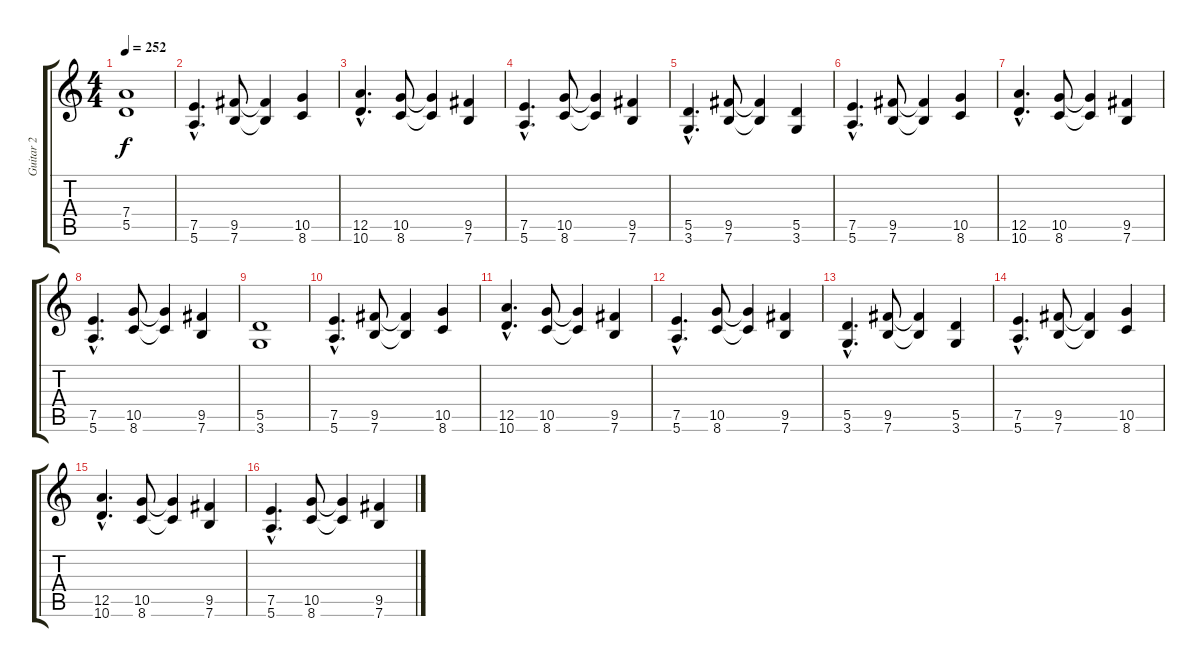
\track ("Guitar 2" "Guitar 2") {instrument distortionguitar}
\staff {score tabs}
\tuning (E4 B3 G3 D3 A2 E2) {hide}
\ts (4 4)
\tempo 252
\clef g2
\ks c
(7.4 5.5).1{dy f} |
(7.5{hac} 5.6{hac}).4{d} (9.5 7.6).8 (9.5{t} 7.6{t}).4 (10.5 8.6).4 |
(12.5{hac} 10.6{hac}).4{d} (10.5 8.6).8 (10.5{t} 8.6{t}).4 (9.5 7.6).4 |
(7.5{hac} 5.6{hac}).4{d} (10.5 8.6).8 (10.5{t} 8.6{t}).4 (9.5 7.6).4 |
(5.5{hac} 3.6{hac}).4{d} (9.5 7.6).8 (9.5{t} 7.6{t}).4 (5.5 3.6).4 |
(7.5{hac} 5.6{hac}).4{d} (9.5 7.6).8 (9.5{t} 7.6{t}).4 (10.5 8.6).4 |
(12.5{hac} 10.6{hac}).4{d} (10.5 8.6).8 (10.5{t} 8.6{t}).4 (9.5 7.6).4 |
(7.5{hac} 5.6{hac}).4{d} (10.5 8.6).8 (10.5{t} 8.6{t}).4 (9.5 7.6).4 |
(5.5 3.6).1 |
(7.5{hac} 5.6{hac}).4{d} (9.5 7.6).8 (9.5{t} 7.6{t}).4 (10.5 8.6).4 |
(12.5{hac} 10.6{hac}).4{d} (10.5 8.6).8 (10.5{t} 8.6{t}).4 (9.5 7.6).4 |
(7.5{hac} 5.6{hac}).4{d} (10.5 8.6).8 (10.5{t} 8.6{t}).4 (9.5 7.6).4 |
(5.5{hac} 3.6{hac}).4{d} (9.5 7.6).8 (9.5{t} 7.6{t}).4 (5.5 3.6).4 |
(7.5{hac} 5.6{hac}).4{d} (9.5 7.6).8 (9.5{t} 7.6{t}).4 (10.5 8.6).4 |
(12.5{hac} 10.6{hac}).4{d} (10.5 8.6).8 (10.5{t} 8.6{t}).4 (9.5 7.6).4 |
(7.5{hac} 5.6{hac}).4{d} (10.5 8.6).8 (10.5{t} 8.6{t}).4 (9.5 7.6).4
